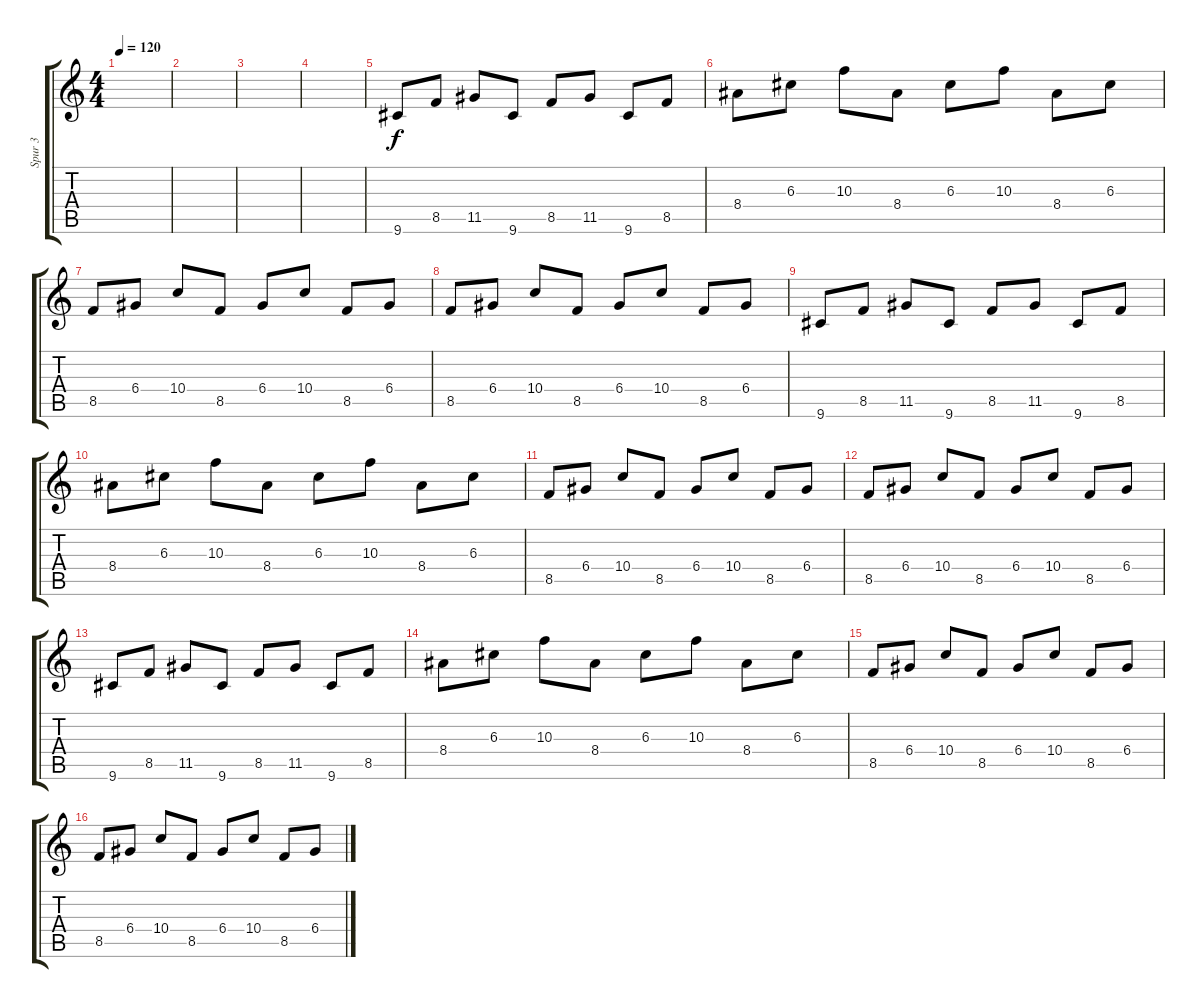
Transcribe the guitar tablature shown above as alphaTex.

\track ("Spur 3" "Spur 3") {instrument electricguitarjazz}
\staff {score tabs}
\tuning (E4 B3 G3 D3 A2 E2) {hide}
\ts (4 4)
\tempo 120
\clef g2
\ks c
|
|
|
|
9.6.8 8.5.8 11.5.8 9.6.8 8.5.8 11.5.8 9.6.8 8.5.8 |
8.4.8 6.3.8 10.3.8 8.4.8 6.3.8 10.3.8 8.4.8 6.3.8 |
8.5.8 6.4.8 10.4.8 8.5.8 6.4.8 10.4.8 8.5.8 6.4.8 |
8.5.8 6.4.8 10.4.8 8.5.8 6.4.8 10.4.8 8.5.8 6.4.8 |
9.6.8 8.5.8 11.5.8 9.6.8 8.5.8 11.5.8 9.6.8 8.5.8 |
8.4.8 6.3.8 10.3.8 8.4.8 6.3.8 10.3.8 8.4.8 6.3.8 |
8.5.8 6.4.8 10.4.8 8.5.8 6.4.8 10.4.8 8.5.8 6.4.8 |
8.5.8 6.4.8 10.4.8 8.5.8 6.4.8 10.4.8 8.5.8 6.4.8 |
9.6.8 8.5.8 11.5.8 9.6.8 8.5.8 11.5.8 9.6.8 8.5.8 |
8.4.8 6.3.8 10.3.8 8.4.8 6.3.8 10.3.8 8.4.8 6.3.8 |
8.5.8 6.4.8 10.4.8 8.5.8 6.4.8 10.4.8 8.5.8 6.4.8 |
8.5.8 6.4.8 10.4.8 8.5.8 6.4.8 10.4.8 8.5.8 6.4.8
